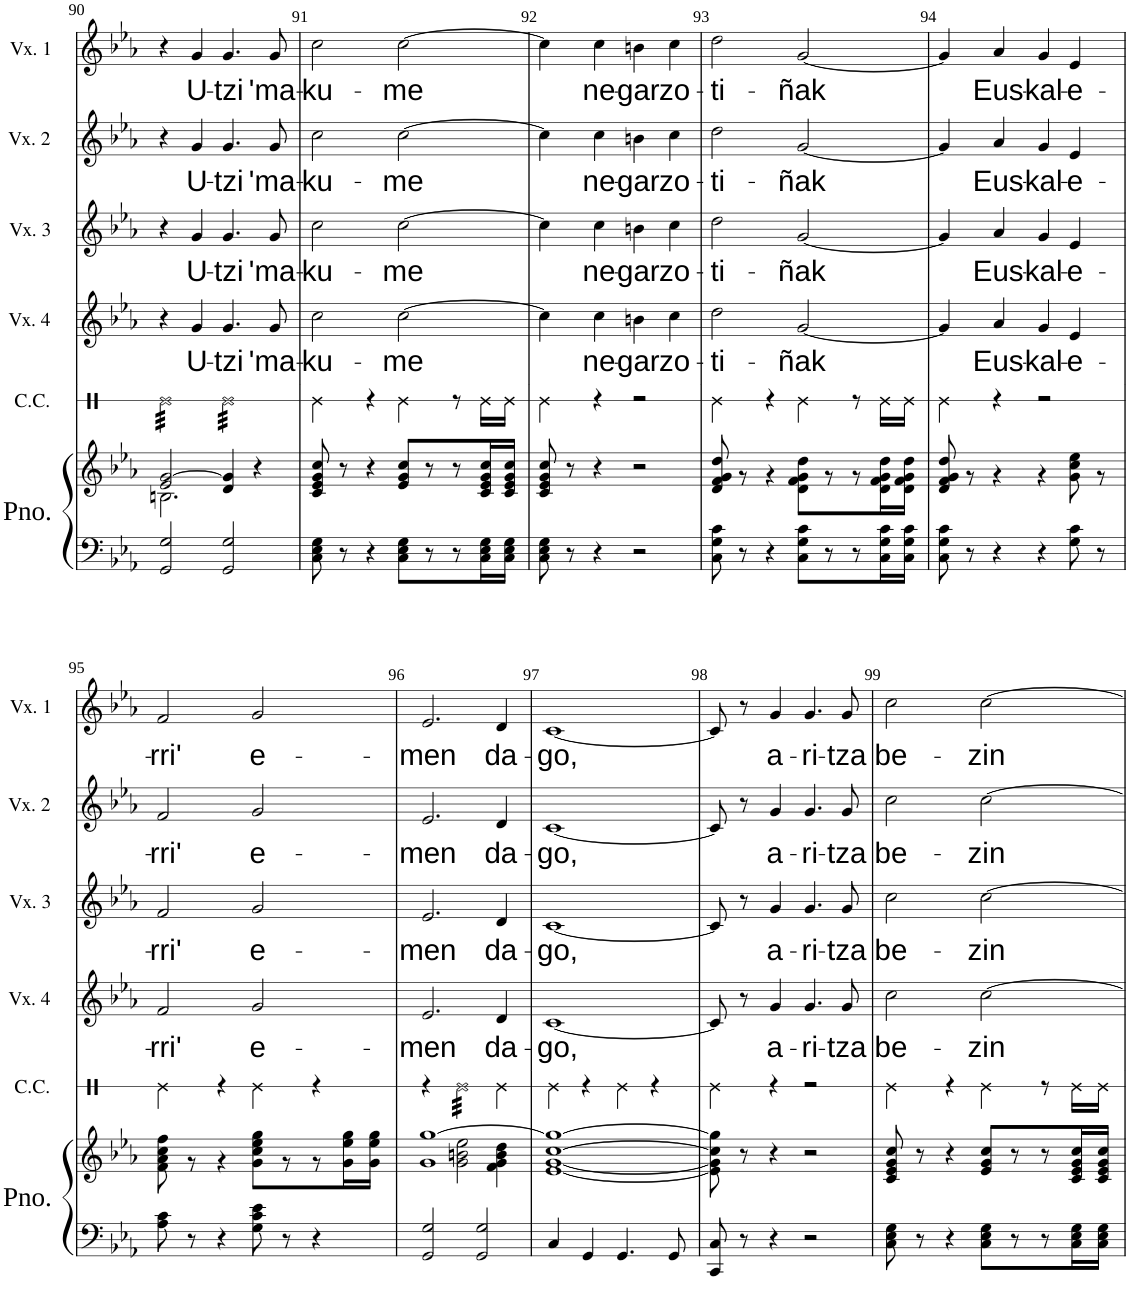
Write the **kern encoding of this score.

**kern	**kern	**kern	**text	**kern	**text	**kern	**text	**kern	**text
*part5	*part5	*part4	*part4	*part3	*part3	*part2	*part2	*part1	*part1
*staff6	*staff5	*staff4	*staff4	*staff3	*staff3	*staff2	*staff2	*staff1	*staff1
*I"Piano	*	*I"Voix 4	*	*I"Voix 3	*	*I"Voix 2	*	*I"Voix 1	*
*I'Pno.	*	*I'Vx. 4	*	*I'Vx. 3	*	*I'Vx. 2	*	*I'Vx. 1	*
!!LO:PB:g=z
*clefF4	*clefG2	*clefG2	*	*clefG2	*	*clefG2	*	*clefG2	*
*k[b-e-a-]	*k[b-e-a-]	*k[b-e-a-]	*	*k[b-e-a-]	*	*k[b-e-a-]	*	*k[b-e-a-]	*
*M4/4	*M4/4	*M4/4	*	*M4/4	*	*M4/4	*	*M4/4	*
*met(c|)	*met(c|)	*met(c|)	*	*met(c|)	*	*met(c|)	*	*met(c|)	*
=90	=90	=90	=90	=90	=90	=90	=90	=90	=90
*	*^	*	*	*	*	*	*	*	*
2GG/ 2G/	2e-/ [2g/	2.Bn\	4r	.	4r	.	4r	.	4r	.
!	!	!	!	!LO:LY:b	!	!LO:LY:b	!	!LO:LY:b	!	!LO:LY:b
.	.	.	4g/	U-	4g/	U-	4g/	U-	4g/	U-
!	!	!	!	!LO:LY:b	!	!LO:LY:b	!	!LO:LY:b	!	!LO:LY:b
2GG/ 2G/	4d/ 4g/]	.	4.g/	-tzi	4.g/	-tzi	4.g/	-tzi	4.g/	-tzi
.	4r	4ryy	.	.	.	.	.	.	.	.
!	!	!	!	!LO:LY:b	!	!LO:LY:b	!	!LO:LY:b	!	!LO:LY:b
.	.	.	8g/	'ma-	8g/	'ma-	8g/	'ma-	8g/	'ma-
*	*v	*v	*	*	*	*	*	*	*	*
=91	=91	=91	=91	=91	=91	=91	=91	=91	=91
!	!	!	!LO:LY:b	!	!LO:LY:b	!	!LO:LY:b	!	!LO:LY:b
8C\ 8E-\ 8G\	8c/ 8e-/ 8g/ 8cc/	2cc\	-ku-	2cc\	-ku-	2cc\	-ku-	2cc\	-ku-
8r	8r	.	.	.	.	.	.	.	.
4r	4r	.	.	.	.	.	.	.	.
!	!	!	!LO:LY:b	!	!LO:LY:b	!	!LO:LY:b	!	!LO:LY:b
8C\ 8E-\ 8G\L	8e-/ 8g/ 8cc/L	[2cc\	-me	[2cc\	-me	[2cc\	-me	[2cc\	-me
8r	8r	.	.	.	.	.	.	.	.
8r	8r	.	.	.	.	.	.	.	.
16C\ 16E-\ 16G\L	16c/ 16e-/ 16g/ 16cc/L	.	.	.	.	.	.	.	.
16C\ 16E-\ 16G\JJ	16c/ 16e-/ 16g/ 16cc/JJ	.	.	.	.	.	.	.	.
=92	=92	=92	=92	=92	=92	=92	=92	=92	=92
8C\ 8E-\ 8G\	8c/ 8e-/ 8g/ 8cc/	4cc\]	.	4cc\]	.	4cc\]	.	4cc\]	.
8r	8r	.	.	.	.	.	.	.	.
!	!	!	!LO:LY:b	!	!LO:LY:b	!	!LO:LY:b	!	!LO:LY:b
4r	4r	4cc\	ne-	4cc\	ne-	4cc\	ne-	4cc\	ne-
!	!	!	!LO:LY:b	!	!LO:LY:b	!	!LO:LY:b	!	!LO:LY:b
2r	2r	4bn\	-gar	4bn\	-gar	4bn\	-gar	4bn\	-gar
!	!	!	!LO:LY:b	!	!LO:LY:b	!	!LO:LY:b	!	!LO:LY:b
.	.	4cc\	zo-	4cc\	zo-	4cc\	zo-	4cc\	zo-
=93	=93	=93	=93	=93	=93	=93	=93	=93	=93
*	*^	*	*	*	*	*	*	*	*
!	!	!	!	!LO:LY:b	!	!LO:LY:b	!	!LO:LY:b	!	!LO:LY:b
8C\ 8G\ 8c\	1ryy	8d/ 8f/ 8g/ 8dd/	2dd\	-ti-	2dd\	-ti-	2dd\	-ti-	2dd\	-ti-
8r	.	8r	.	.	.	.	.	.	.	.
4r	.	4r	.	.	.	.	.	.	.	.
!	!	!	!	!LO:LY:b	!	!LO:LY:b	!	!LO:LY:b	!	!LO:LY:b
8C\ 8G\ 8c\L	.	8d\ 8f\ 8g\ 8dd\L	[2g/	-ñak	[2g/	-ñak	[2g/	-ñak	[2g/	-ñak
8r	.	8r	.	.	.	.	.	.	.	.
8r	.	8r	.	.	.	.	.	.	.	.
16C\ 16G\ 16c\L	.	16d\ 16f\ 16g\ 16dd\L	.	.	.	.	.	.	.	.
16C\ 16G\ 16c\JJ	.	16d\ 16f\ 16g\ 16dd\JJ	.	.	.	.	.	.	.	.
=94	=94	=94	=94	=94	=94	=94	=94	=94	=94	=94
8C\ 8G\ 8c\	1ryy	8d/ 8f/ 8g/ 8dd/	4g/]	.	4g/]	.	4g/]	.	4g/]	.
8r	.	8r	.	.	.	.	.	.	.	.
!	!	!	!	!LO:LY:b	!	!LO:LY:b	!	!LO:LY:b	!	!LO:LY:b
4r	.	4r	4a-/	Eus-	4a-/	Eus-	4a-/	Eus-	4a-/	Eus-
!	!	!	!	!LO:LY:b	!	!LO:LY:b	!	!LO:LY:b	!	!LO:LY:b
4r	.	4r	4g/	-kal-	4g/	-kal-	4g/	-kal-	4g/	-kal-
!	!	!	!	!LO:LY:b	!	!LO:LY:b	!	!LO:LY:b	!	!LO:LY:b
8G\ 8c\	.	8g\ 8cc\ 8ee-\	4e-/	-e-	4e-/	-e-	4e-/	-e-	4e-/	-e-
8r	.	8r	.	.	.	.	.	.	.	.
!!LO:LB:g=z
=95	=95	=95	=95	=95	=95	=95	=95	=95	=95	=95
!	!	!	!	!LO:LY:b	!	!LO:LY:b	!	!LO:LY:b	!	!LO:LY:b
8A-\ 8c\	1ryy	8f\ 8a-\ 8cc\ 8ff\	2f/	-rri'	2f/	-rri'	2f/	-rri'	2f/	-rri'
8r	.	8r	.	.	.	.	.	.	.	.
4r	.	4r	.	.	.	.	.	.	.	.
!	!	!	!	!LO:LY:b	!	!LO:LY:b	!	!LO:LY:b	!	!LO:LY:b
8G\ 8c\ 8e-\	.	8g\ 8cc\ 8ee-\ 8gg\L	2g/	e-	2g/	e-	2g/	e-	2g/	e-
8r	.	8r	.	.	.	.	.	.	.	.
4r	.	8r	.	.	.	.	.	.	.	.
.	.	16g\ 16ee-\ 16gg\L	.	.	.	.	.	.	.	.
.	.	16g\ 16ee-\ 16gg\JJ	.	.	.	.	.	.	.	.
=96	=96	=96	=96	=96	=96	=96	=96	=96	=96	=96
!	!	!	!	!LO:LY:b	!	!LO:LY:b	!	!LO:LY:b	!	!LO:LY:b
2GG/ 2G/	1g [1gg	4ryy	2.e-/	-men	2.e-/	-men	2.e-/	-men	2.e-/	-men
.	.	2g\ 2bn\ 2ee-\	.	.	.	.	.	.	.	.
2GG/ 2G/	.	.	.	.	.	.	.	.	.	.
!	!	!	!	!LO:LY:b	!	!LO:LY:b	!	!LO:LY:b	!	!LO:LY:b
.	.	4f\ 4g\ 4b\ 4dd\	4d/	da-	4d/	da-	4d/	da-	4d/	da-
=97	=97	=97	=97	=97	=97	=97	=97	=97	=97	=97
!	!	!	!	!LO:LY:b	!	!LO:LY:b	!	!LO:LY:b	!	!LO:LY:b
*	*v	*v	*	*	*	*	*	*	*	*
4C/	[1e- [1g [1cc 1gg_	[1c	-go,	[1c	-go,	[1c	-go,	[1c	-go,
4GG/	.	.	.	.	.	.	.	.	.
4.GG/	.	.	.	.	.	.	.	.	.
8GG/	.	.	.	.	.	.	.	.	.
=98	=98	=98	=98	=98	=98	=98	=98	=98	=98
8CC/ 8C/	8e-\] 8g\] 8cc\] 8gg\]	8c/]	.	8c/]	.	8c/]	.	8c/]	.
8r	8r	8r	.	8r	.	8r	.	8r	.
!	!	!	!LO:LY:b	!	!LO:LY:b	!	!LO:LY:b	!	!LO:LY:b
4r	4r	4g/	a-	4g/	a-	4g/	a-	4g/	a-
!	!	!	!LO:LY:b	!	!LO:LY:b	!	!LO:LY:b	!	!LO:LY:b
2r	2r	4.g/	-ri-	4.g/	-ri-	4.g/	-ri-	4.g/	-ri-
!	!	!	!LO:LY:b	!	!LO:LY:b	!	!LO:LY:b	!	!LO:LY:b
.	.	8g/	-tza	8g/	-tza	8g/	-tza	8g/	-tza
=99	=99	=99	=99	=99	=99	=99	=99	=99	=99
!	!	!	!LO:LY:b	!	!LO:LY:b	!	!LO:LY:b	!	!LO:LY:b
8C\ 8E-\ 8G\	8c/ 8e-/ 8g/ 8cc/	2cc\	be-	2cc\	be-	2cc\	be-	2cc\	be-
8r	8r	.	.	.	.	.	.	.	.
4r	4r	.	.	.	.	.	.	.	.
!	!	!	!LO:LY:b	!	!LO:LY:b	!	!LO:LY:b	!	!LO:LY:b
8C\ 8E-\ 8G\L	8e-/ 8g/ 8cc/L	[2cc\	-zin	[2cc\	-zin	[2cc\	-zin	[2cc\	-zin
8r	8r	.	.	.	.	.	.	.	.
8r	8r	.	.	.	.	.	.	.	.
16C\ 16E-\ 16G\L	16c/ 16e-/ 16g/ 16cc/L	.	.	.	.	.	.	.	.
16C\ 16E-\ 16G\JJ	16c/ 16e-/ 16g/ 16cc/JJ	.	.	.	.	.	.	.	.
=	=	=	=	=	=	=	=	=	=
*-	*-	*-	*-	*-	*-	*-	*-	*-	*-
